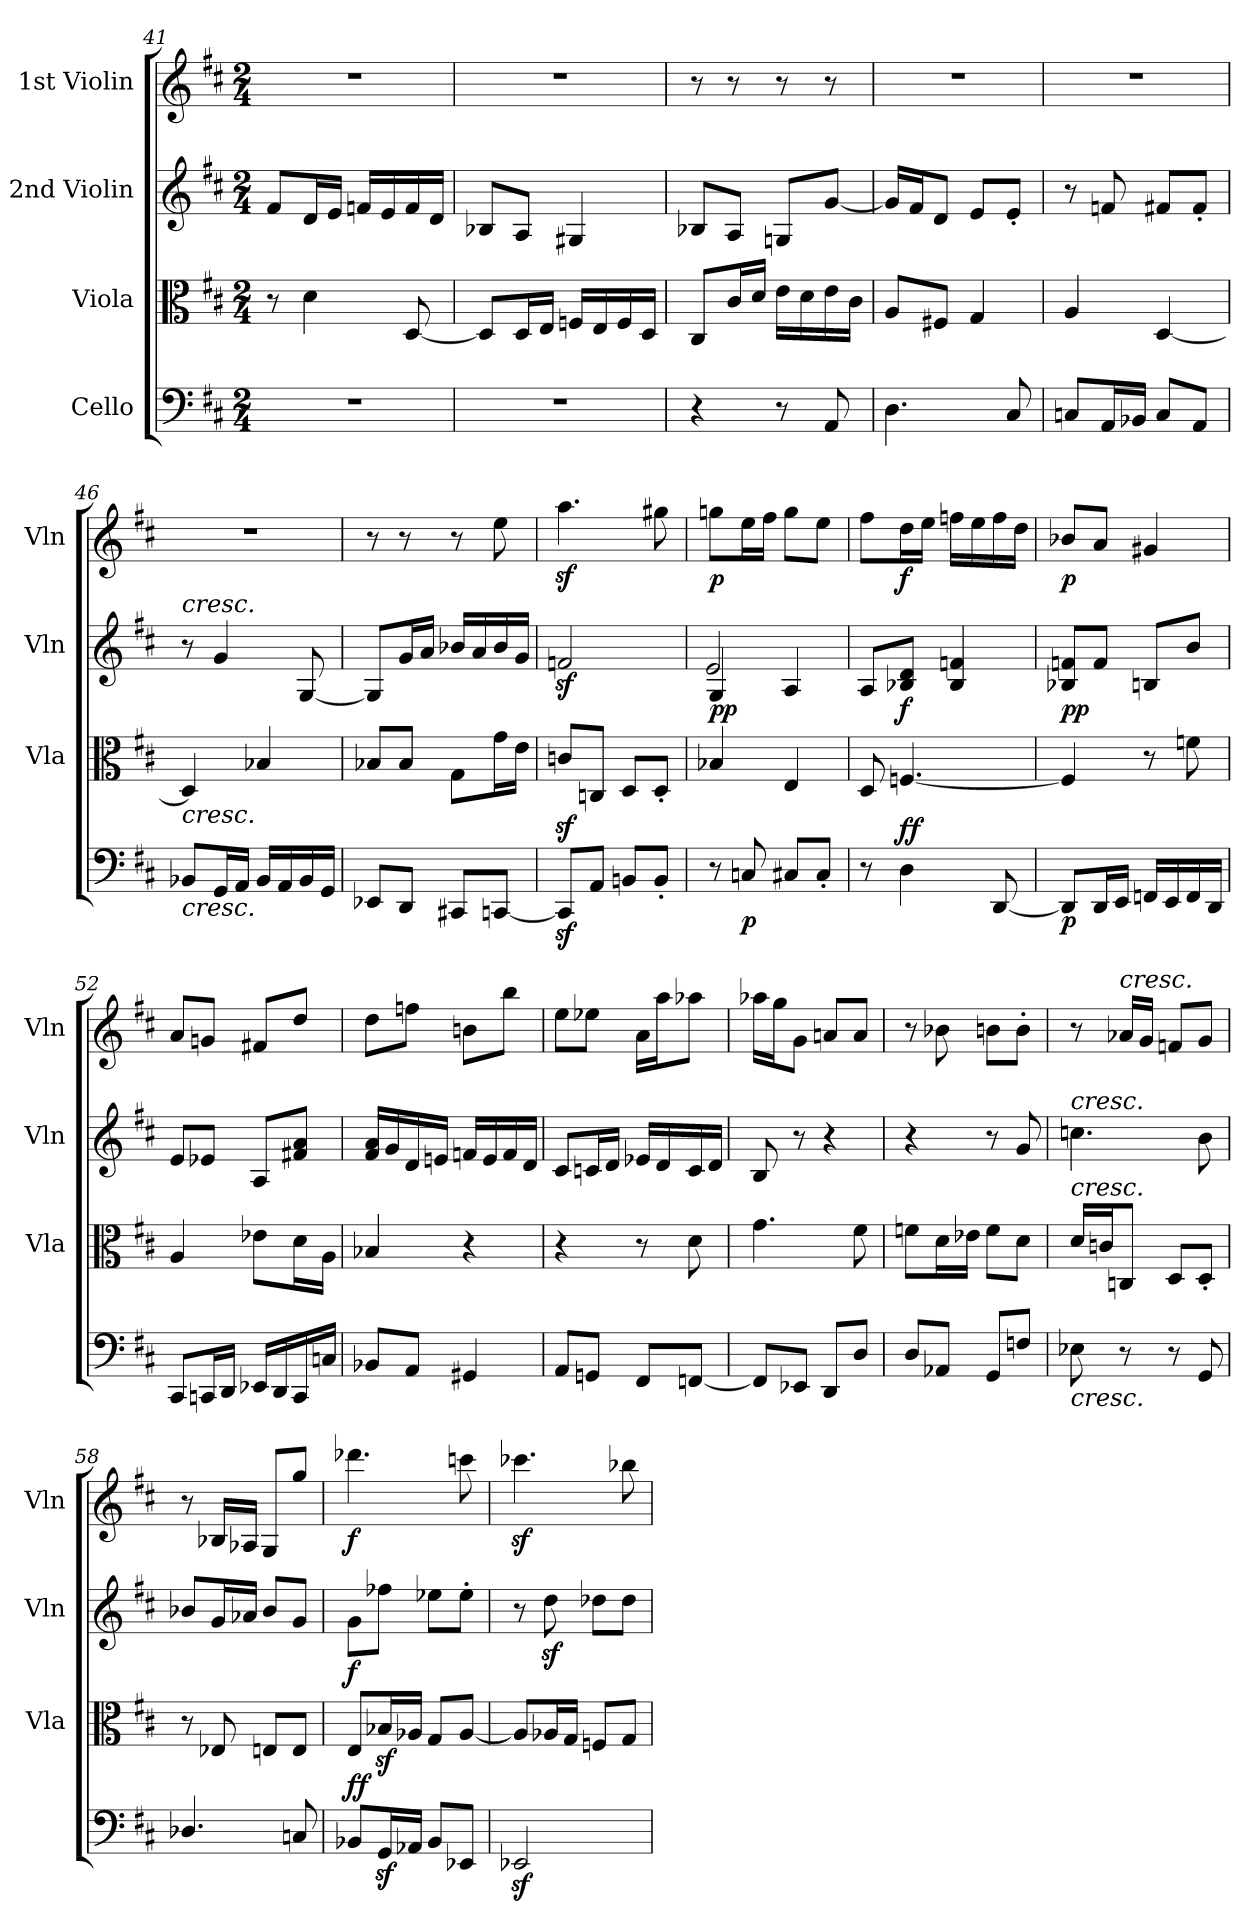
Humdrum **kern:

**kern	**dynam	**kern	**dynam	**kern	**kern	**dynam
*part4	*part4	*part3	*part3	*part2	*part1	*part1
*staff4	*staff4	*staff3	*staff3	*staff2	*staff1	*staff1
*I"Cello	*	*I"Viola	*	*I"2nd Violin	*I"1st Violin	*
*	*	*I'Vla	*	*I'Vln	*I'Vln	*
*clefF4	*	*clefC3	*	*clefG2	*clefG2	*
*k[f#c#]	*	*k[f#c#]	*	*k[f#c#]	*k[f#c#]	*
*M2/4	*	*M2/4	*	*M2/4	*M2/4	*
=41	=41	=41	=41	=41	=41	=41
2r	.	8r	.	8f#/L	2r	.
.	.	4d\	.	16d/L	.	.
.	.	.	.	16e/JJ	.	.
.	.	.	.	16fn/LL	.	.
.	.	.	.	16e/	.	.
.	.	[8D/	.	16f/	.	.
.	.	.	.	16d/JJ	.	.
=42	=42	=42	=42	=42	=42	=42
2r	.	8D/L]	.	8B-X/L	2r	.
.	.	16D/L	.	8A/J	.	.
.	.	16E/JJ	.	.	.	.
.	.	16Fn/LL	.	4G#X/	.	.
.	.	16E/	.	.	.	.
.	.	16F/	.	.	.	.
.	.	16D/JJ	.	.	.	.
!!LO:LB:g=z
=43	=43	=43	=43	=43	=43	=43
4r	.	8C#/L	.	8B-X/L	8r	.
.	.	16c#/L	.	8A/J	8r	.
.	.	16d/JJ	.	.	.	.
8r	.	16e\LL	.	8Gn/L	8r	.
.	.	16d\	.	.	.	.
8AA/	.	16e\	.	[8g/J	8r	.
.	.	16c#\JJ	.	.	.	.
=44	=44	=44	=44	=44	=44	=44
4.D\	.	8A/L	.	16g/LL]	2r	.
.	.	.	.	16f#/J	.	.
.	.	8F#X/J	.	8d/J	.	.
.	.	4G/	.	8e/L	.	.
8C#/	.	.	.	8e'/J	.	.
!!LO:PB:g=z
=45	=45	=45	=45	=45	=45	=45
8Cn/L	.	4A/	.	8r	2r	.
16AA/L	.	.	.	8fn/	.	.
16BB-X/JJ	.	.	.	.	.	.
8C/L	.	[4D/	.	8f#X/L	.	.
8AA/J	.	.	.	8f#'/J	.	.
=46	=46	=46	=46	=46	=46	=46
!	!	!	!	!LO:TX:a:i:t=cresc.	!	!
!	!	!LO:TX:b:i:t=cresc.	!	!	!	!
!LO:TX:b:i:t=cresc.	!	!	!	!	!	!
8BB-X/L	.	4D/]	.	8r	2r	.
16GG/L	.	.	.	4g/	.	.
16AA/JJ	.	.	.	.	.	.
16BB-/LL	.	4B-X/	.	.	.	.
16AA/	.	.	.	.	.	.
16BB-/	.	.	.	[8G/	.	.
16GG/JJ	.	.	.	.	.	.
=47	=47	=47	=47	=47	=47	=47
8EE-X/L	.	8B-X/L	.	8G/L]	8r	.
8DD/J	.	8B-/J	.	16g/L	8r	.
.	.	.	.	16a/JJ	.	.
8CC#X/L	.	8G\L	.	16b-X/LL	8r	.
.	.	.	.	16a/	.	.
[8CCn/J	.	16g\L	.	16b-/	8ee\	.
.	.	16e\JJ	.	16g/JJ	.	.
=48	=48	=48	=48	=48	=48	=48
8CCz</L]	.	8cnz</L	.	2fnz</	4.aaz<\	.
8AA/J	.	8Cn/J	.	.	.	.
8BBn/L	.	8D/L	.	.	.	.
8BB'/J	.	8D'/J	.	.	8gg#X\	.
=49	=49	=49	=49	=49	=49	=49
*	*	*	*	*^	*	*
!	!	!	!LO:DY:b	!	!	!	!
!	!	!	!LO:DY:n=1:a	!	!	!	!LO:DY:b
8r	.	4B-X/	p p	4G/	2e/	8ggn\L	p
!	!LO:DY:b	!	!	!	!	!	!
8Cn/	p	.	.	.	.	16ee\L	.
.	.	.	.	.	.	16ff#\JJ	.
8C#X/L	.	4E/	.	4A/	.	8gg\L	.
8C#'/J	.	.	.	.	.	8ee\J	.
*	*	*	*	*v	*v	*	*
!!LO:LB:g=z
=50	=50	=50	=50	=50	=50	=50
8r	.	8D/	.	8A/L	8ff#\L	.
!	!LO:DY:b	!	!	!	!	!
!	!LO:DY:n=1:a	!	!LO:DY:a	!	!	!LO:DY:b
4D\	f f	[4.Fn/	f	8B-X/ 8d/J	16dd\L	f
.	.	.	.	.	16ee\JJ	.
.	.	.	.	4B-/ 4fn/	16ffn\LL	.
.	.	.	.	.	16ee\	.
[8DD/	.	.	.	.	16ff\	.
.	.	.	.	.	16dd\JJ	.
!!LO:PB:g=z
=51	=51	=51	=51	=51	=51	=51
!	!LO:DY:b	!	!LO:DY:b	!	!	!
!	!	!	!LO:DY:n=1:a	!	!	!LO:DY:b
8DD/L]	p	4F/]	p p	8B-X/ 8fn/L	8b-X/L	p
16DD/L	.	.	.	8f/J	8a/J	.
16EE/JJ	.	.	.	.	.	.
16FFn/LL	.	8r	.	8Bn/L	4g#X/	.
16EE/	.	.	.	.	.	.
16FF/	.	8fn\	.	8b/J	.	.
16DD/JJ	.	.	.	.	.	.
=52	=52	=52	=52	=52	=52	=52
8CC#/L	.	4A/	.	8e/L	8a/L	.
16CCn/L	.	.	.	8e-X/J	8gn/J	.
16DD/JJ	.	.	.	.	.	.
16EE-X/LL	.	8e-X\L	.	8A/L	8f#X/L	.
16DD/	.	.	.	.	.	.
16CC/	.	16d\L	.	8f#X/ 8a/J	8dd/J	.
16Cn/JJ	.	16A\JJ	.	.	.	.
=53	=53	=53	=53	=53	=53	=53
8BB-X/L	.	4B-X/	.	16f#/ 16a/LL	8dd\L	.
.	.	.	.	16g/	.	.
8AA/J	.	.	.	16d/	8ffn\J	.
.	.	.	.	16en/JJ	.	.
4GG#X/	.	4r	.	16fn/LL	8bn\L	.
.	.	.	.	16e/	.	.
.	.	.	.	16f/	8bb\J	.
.	.	.	.	16d/JJ	.	.
!!LO:LB:g=z
=54	=54	=54	=54	=54	=54	=54
8AA/L	.	4r	.	8c#/L	8ee\L	.
8GGn/J	.	.	.	16cn/L	8ee-X\J	.
.	.	.	.	16d/JJ	.	.
8FF#/L	.	8r	.	16e-X/LL	16a\LL	.
.	.	.	.	16d/	16aa\J	.
[8FFn/J	.	8d\	.	16c/	8aa-X\J	.
.	.	.	.	16d/JJ	.	.
=55	=55	=55	=55	=55	=55	=55
8FF/L]	.	4.g\	.	8B/	16aa-X\LL	.
.	.	.	.	.	16gg\J	.
8EE-X/J	.	.	.	8r	8g\J	.
8DD/L	.	.	.	4r	8an/L	.
8D/J	.	8f#\	.	.	8a/J	.
!!LO:LB:g=z
=56	=56	=56	=56	=56	=56	=56
8D/L	.	8fn\L	.	4r	8r	.
8AA-X/J	.	16d\L	.	.	8b-X\	.
.	.	16e-X\JJ	.	.	.	.
8GG/L	.	8f\L	.	8r	8bn\L	.
8Fn/J	.	8d\J	.	8g/	8b'\J	.
=57	=57	=57	=57	=57	=57	=57
!	!	!	!	!LO:TX:a:i:t=cresc.	!	!
!	!	!LO:TX:a:i:t=cresc.	!	!	!	!
!LO:TX:b:i:t=cresc.	!	!	!	!	!	!
8E-X\	.	16d/LL	.	4.ccn\	8r	.
.	.	16cn/J	.	.	.	.
!	!	!	!	!	!LO:TX:a:i:t=cresc.	!
8r	.	8Cn/J	.	.	16a-X/LL	.
.	.	.	.	.	16g/JJ	.
8r	.	8D/L	.	.	8fn/L	.
8GG/	.	8D'/J	.	8b\	8g/J	.
=58	=58	=58	=58	=58	=58	=58
4.D-X/	.	8r	.	8b-X/L	8r	.
.	.	8E-X/	.	16g/L	16B-X/LL	.
.	.	.	.	16a-X/JJ	16A-X/JJ	.
.	.	8En/L	.	8b-/L	8G/L	.
8Cn/	.	8E/J	.	8g/J	8gg/J	.
=59	=59	=59	=59	=59	=59	=59
!	!LO:DY:b	!	!	!	!	!
!	!LO:DY:n=1:a	!	!LO:DY:a	!	!	!LO:DY:b
8BB-X/L	f f	8E/L	f	8g\L	4.ddd-X\	f
16GGz</L	.	16B-Xz>/L	.	8ff-X\J	.	.
16AA-X/JJ	.	16A-X/JJ	.	.	.	.
8BB-/L	.	8G/L	.	8ee-X\L	.	.
8EE-X/J	.	[8A-/J	.	8ee-'\J	8cccn\	.
!!LO:PB:g=z
=60	=60	=60	=60	=60	=60	=60
2EE-Xz>/	.	8A-/L]	.	8r	4.ccc-Xz<\	.
.	.	16A-X/L	.	8ddz<\	.	.
.	.	16G/JJ	.	.	.	.
.	.	8Fn/L	.	8dd-X\L	.	.
.	.	8G/J	.	8dd-\J	8bb-X\	.
=	=	=	=	=	=	=
*-	*-	*-	*-	*-	*-	*-
